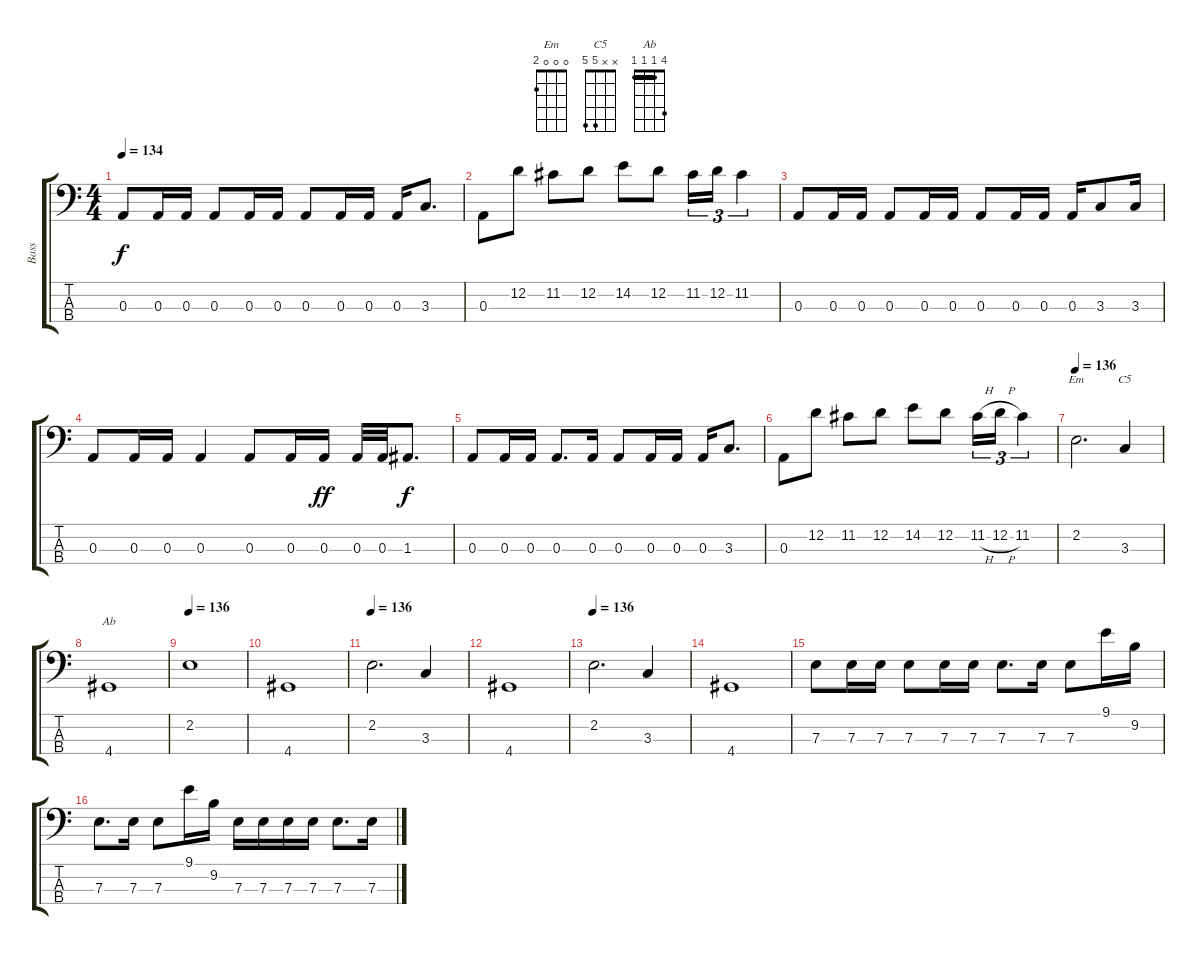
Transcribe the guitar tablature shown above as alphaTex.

\track ("Bass" "Bass") {instrument electricbassfinger}
\staff {score tabs}
\tuning (G2 D2 A1 E1) {hide}
\chord ("Em" 0 0 0 2)
\chord ("C5" x x 5 5)
\chord ("Ab" 4 1 1 1) {barre 1}
\ts (4 4)
\tempo 134
\clef f4
\ks c
0.3.8{dy f} 0.3.16 0.3.16 0.3.8 0.3.16 0.3.16 0.3.8 0.3.16 0.3.16 0.3.16 3.3.8{d} |
0.3.8 12.2.8 11.2.8 12.2.8 14.2.8 12.2.8 11.2.16{tu (3 2)} 12.2.16{tu (3 2)} 11.2.4{tu (3 2)} |
0.3.8 0.3.16 0.3.16 0.3.8 0.3.16 0.3.16 0.3.8 0.3.16 0.3.16 0.3.16 3.3.8 3.3.16 |
0.3.8 0.3.16 0.3.16 0.3.4 0.3.8 0.3.16 0.3.16{dy ff} 0.3.32 0.3.32 1.3.8{d dy f} |
0.3.8 0.3.16 0.3.16 0.3.8{d} 0.3.16 0.3.8 0.3.16 0.3.16 0.3.16 3.3.8{d} |
0.3.8 12.2.8 11.2.8 12.2.8 14.2.8 12.2.8 11.2{h}.16{tu (3 2)} 12.2{h}.16{tu (3 2)} 11.2.4{tu (3 2)} |
\tempo 136
2.2.2{d ch "Em"} 3.3.4{ch "C5"} |
4.4.1{ch "Ab"} |
\tempo 136
2.2.1 |
4.4.1 |
\tempo 136
2.2.2{d} 3.3.4 |
4.4.1 |
\tempo 136
2.2.2{d} 3.3.4 |
4.4.1 |
7.3.8 7.3.16 7.3.16 7.3.8 7.3.16 7.3.16 7.3.8{d} 7.3.16 7.3.8 9.1.16 9.2.16 |
7.3.8{d} 7.3.16 7.3.8 9.1.16 9.2.16 7.3.16 7.3.16 7.3.16 7.3.16 7.3.8{d} 7.3.16
